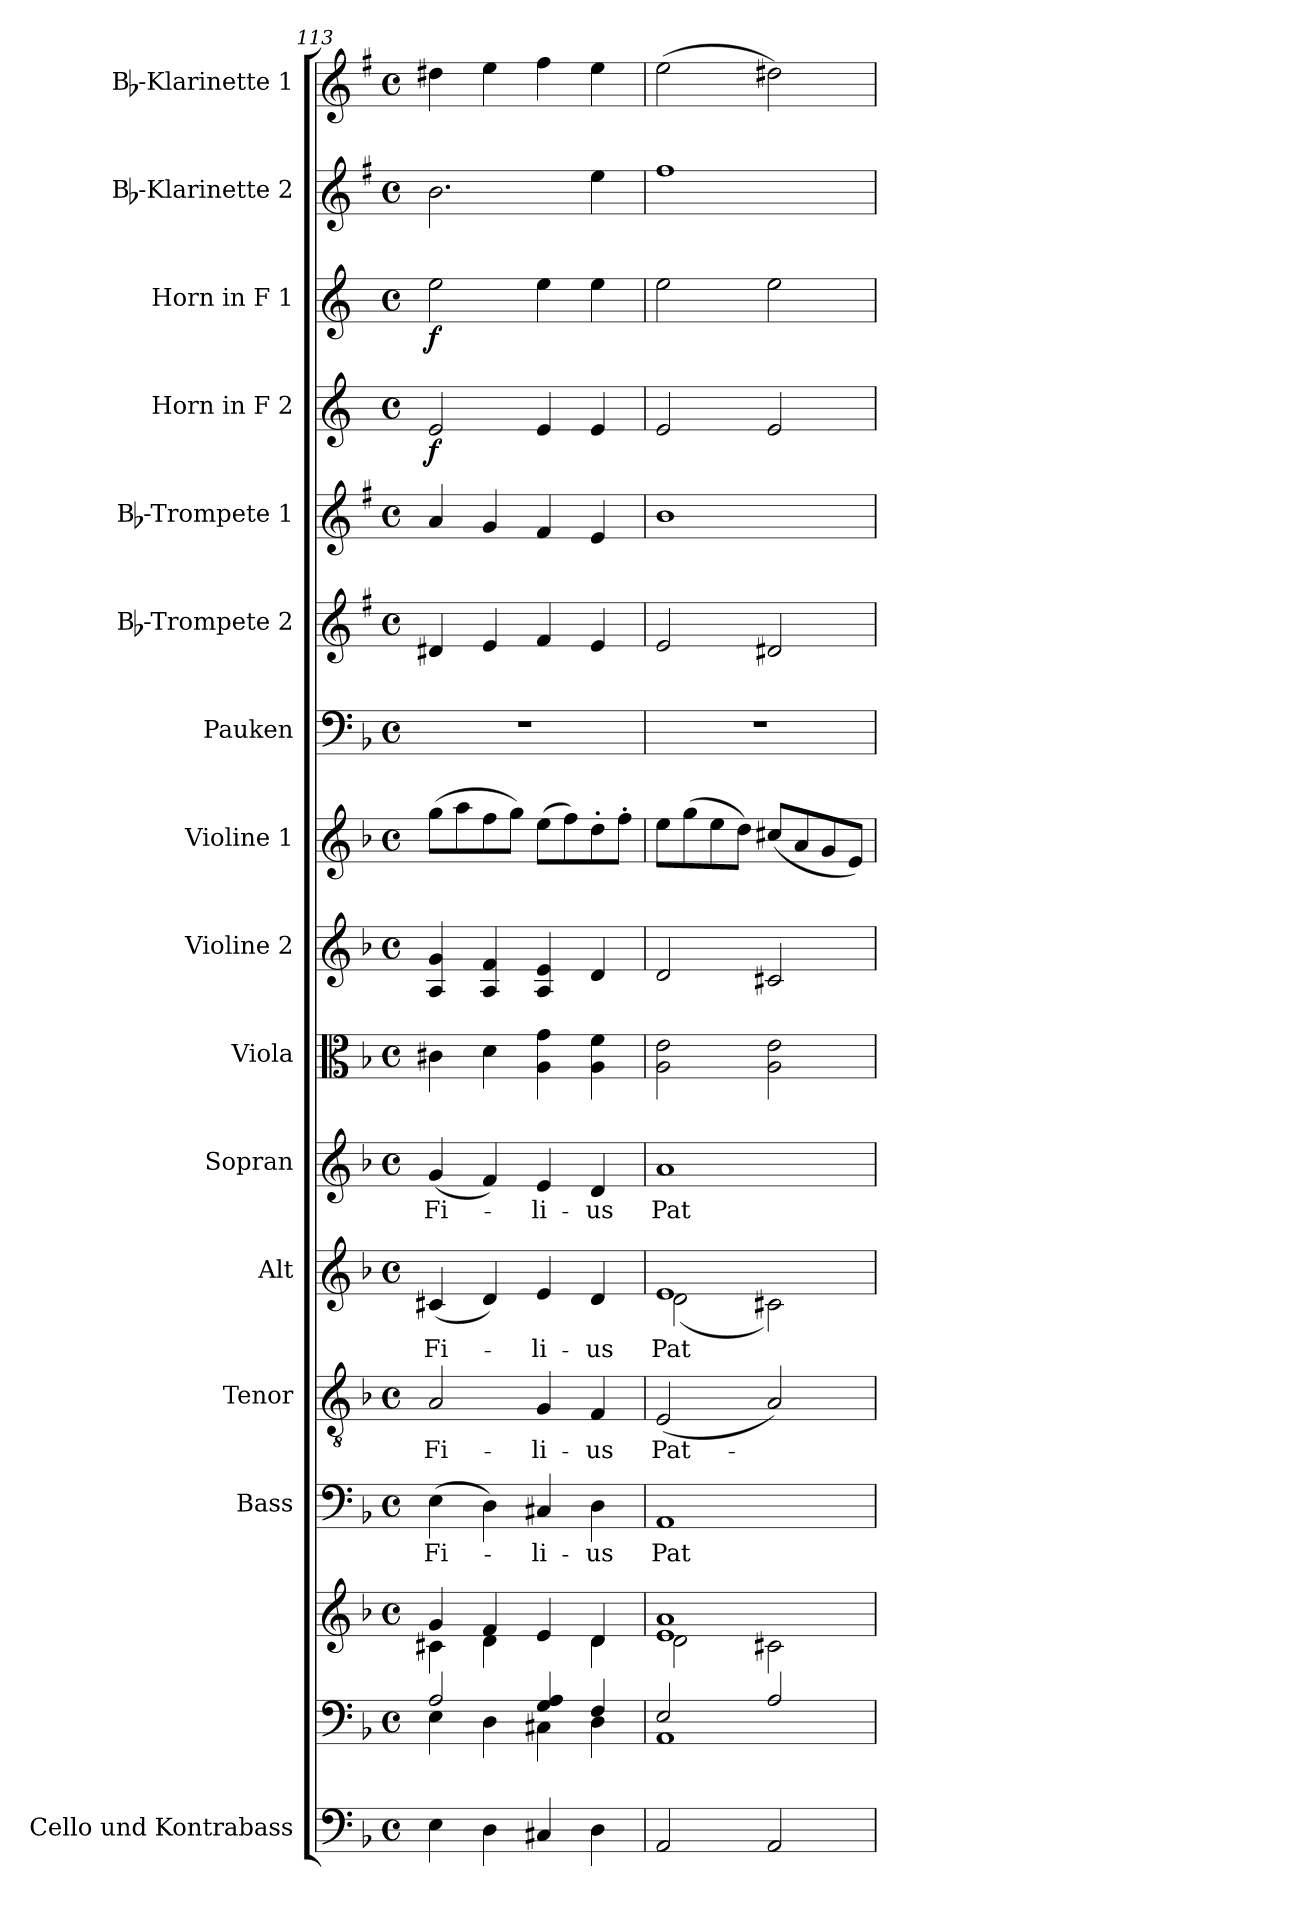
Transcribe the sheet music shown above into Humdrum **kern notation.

**kern	**kern	**kern	**kern	**text	**kern	**text	**kern	**text	**kern	**text	**kern	**kern	**kern	**kern	**kern	**kern	**kern	**dynam	**kern	**dynam	**kern	**kern
*part16	*part15	*part15	*part14	*part14	*part13	*part13	*part12	*part12	*part11	*part11	*part10	*part9	*part8	*part7	*part6	*part5	*part4	*part4	*part3	*part3	*part2	*part1
*staff17	*staff16	*staff15	*staff14	*staff14	*staff13	*staff13	*staff12	*staff12	*staff11	*staff11	*staff10	*staff9	*staff8	*staff7	*staff6	*staff5	*staff4	*staff4	*staff3	*staff3	*staff2	*staff1
*I"Cello und Kontrabass	*	*	*I"Bass	*	*I"Tenor	*	*I"Alt	*	*I"Sopran	*	*I"Viola	*I"Violine 2	*I"Violine 1	*I"Pauken	*I"Bb-Trompete 2	*I"Bb-Trompete 1	*I"Horn in F 2	*	*I"Horn in F 1	*	*I"Bb-Klarinette 2	*I"Bb-Klarinette 1
*I'Kb.	*	*	*I'B.	*	*I'T.	*	*I'A.	*	*I'S.	*	*I'Vla.	*I'Vl. 2	*I'Vl. 1	*I'Pk.	*I'Bb Trp. 2	*I'Bb Trp. 1	*	*	*	*	*I'Bb Kl. 2	*I'Bb Kl. 1
*clefF4	*clefF4	*clefG2	*clefF4	*	*clefGv2	*	*clefG2	*	*clefG2	*	*clefC3	*clefG2	*clefG2	*clefF4	*clefG2	*clefG2	*clefG2	*	*clefG2	*	*clefG2	*clefG2
*ITrd7c12	*	*	*	*	*	*	*	*	*	*	*	*	*	*	*ITrd1c2	*ITrd1c2	*ITrd4c7	*	*ITrd4c7	*	*ITrd1c2	*ITrd1c2
*k[b-]	*k[b-]	*k[b-]	*k[b-]	*	*k[b-]	*	*k[b-]	*	*k[b-]	*	*k[b-]	*k[b-]	*k[b-]	*k[b-]	*k[b-]	*k[b-]	*k[b-]	*	*k[b-]	*	*k[b-]	*k[b-]
*F:	*F:	*F:	*F:	*	*F:	*	*F:	*	*F:	*	*F:	*F:	*F:	*F:	*F:	*F:	*F:	*	*F:	*	*F:	*F:
*M4/4	*M4/4	*M4/4	*M4/4	*	*M4/4	*	*M4/4	*	*M4/4	*	*M4/4	*M4/4	*M4/4	*M4/4	*M4/4	*M4/4	*M4/4	*	*M4/4	*	*M4/4	*M4/4
*met(c)	*met(c)	*met(c)	*met(c)	*	*met(c)	*	*met(c)	*	*met(c)	*	*met(c)	*met(c)	*met(c)	*met(c)	*met(c)	*met(c)	*met(c)	*	*met(c)	*	*met(c)	*met(c)
=113	=113	=113	=113	=113	=113	=113	=113	=113	=113	=113	=113	=113	=113	=113	=113	=113	=113	=113	=113	=113	=113	=113
*	*^	*^	*	*	*	*	*	*	*	*	*	*	*	*	*	*	*	*	*	*	*	*
!	!	!	!	!	!	!LO:LY:b	!	!LO:LY:b	!	!LO:LY:b	!	!LO:LY:b	!	!	!	!	!	!	!	!LO:DY:b	!	!LO:DY:b	!	!
4EE\	2A/	4E\	4g/	4c#X\	(>4E\	Fi-	2A/	Fi-	(<4c#X/	Fi-	(<4g/	Fi-	4c#X\	4A/ 4g/	(>8gg\L	1r	4c#X/	4g/	2A/	f	2a\	f	2.a\	4cc#X\
.	.	.	.	.	.	.	.	.	.	.	.	.	.	.	8aa\	.	.	.	.	.	.	.	.	.
4DD\	.	4D\	4f/	4d\	4D\)	.	.	.	4d/)	.	4f/)	.	4d\	4A/ 4f/	8ff\	.	4d/	4f/	.	.	.	.	.	4dd\
.	.	.	.	.	.	.	.	.	.	.	.	.	.	.	8gg\J)	.	.	.	.	.	.	.	.	.
!	!	!	!	!	!	!LO:LY:b	!	!LO:LY:b	!	!LO:LY:b	!	!LO:LY:b	!	!	!	!	!	!	!	!	!	!	!	!
4CC#X/	4G/ 4A/	4C#X\	4e/	4ryy	4C#X/	-li-	4G/	-li-	4e/	-li-	4e/	-li-	4A\ 4g\	4A/ 4e/	(>8ee\L	.	4e/	4e/	4A/	.	4a\	.	.	4ee\
.	.	.	.	.	.	.	.	.	.	.	.	.	.	.	8ff\)	.	.	.	.	.	.	.	.	.
!	!	!	!	!	!	!LO:LY:b	!	!LO:LY:b	!	!LO:LY:b	!	!LO:LY:b	!	!	!	!	!	!	!	!	!	!	!	!
4DD\	4F/	4D\	4d/	4d\	4D\	-us	4F/	-us	4d/	-us	4d/	-us	4A\ 4f\	4d/	8dd'>\	.	4d/	4d/	4A/	.	4a\	.	4dd\	4dd\
.	.	.	.	.	.	.	.	.	.	.	.	.	.	.	8ff'>\J	.	.	.	.	.	.	.	.	.
=114	=114	=114	=114	=114	=114	=114	=114	=114	=114	=114	=114	=114	=114	=114	=114	=114	=114	=114	=114	=114	=114	=114	=114	=114
!	!	!	!	!	!	!LO:LY:b	!	!LO:LY:b	!	!LO:LY:b	!	!LO:LY:b	!	!	!	!	!	!	!	!	!	!	!	!
*	*	*	*	*	*	*	*	*	*^	*	*	*	*	*	*	*	*	*	*	*	*	*	*	*
2AAA/	2E/	1AA	1e 1a	2d\	1AA	Pat-	(<2E/	Pat-	1e	(<2d\	Pat-	1a	Pat-	2A\ 2e\	2d/	8ee\L	1r	2d/	1a	2A/	.	2a\	.	1ee	(>2dd\
.	.	.	.	.	.	.	.	.	.	.	.	.	.	.	.	(>8gg\	.	.	.	.	.	.	.	.	.
.	.	.	.	.	.	.	.	.	.	.	.	.	.	.	.	8ee\	.	.	.	.	.	.	.	.	.
.	.	.	.	.	.	.	.	.	.	.	.	.	.	.	.	8dd\J)	.	.	.	.	.	.	.	.	.
2AAA/	2A/	.	.	2c#X\	.	.	2A/)	.	.	2c#X\)	.	.	.	2A\ 2e\	2c#X/	(<8cc#X/L	.	2c#X/	.	2A/	.	2a\	.	.	2cc#X\)
.	.	.	.	.	.	.	.	.	.	.	.	.	.	.	.	8a/	.	.	.	.	.	.	.	.	.
.	.	.	.	.	.	.	.	.	.	.	.	.	.	.	.	8g/	.	.	.	.	.	.	.	.	.
.	.	.	.	.	.	.	.	.	.	.	.	.	.	.	.	8e/J)	.	.	.	.	.	.	.	.	.
*	*v	*v	*	*	*	*	*	*	*v	*v	*	*	*	*	*	*	*	*	*	*	*	*	*	*	*
*	*	*v	*v	*	*	*	*	*	*	*	*	*	*	*	*	*	*	*	*	*	*	*	*
=	=	=	=	=	=	=	=	=	=	=	=	=	=	=	=	=	=	=	=	=	=	=
*-	*-	*-	*-	*-	*-	*-	*-	*-	*-	*-	*-	*-	*-	*-	*-	*-	*-	*-	*-	*-	*-	*-
